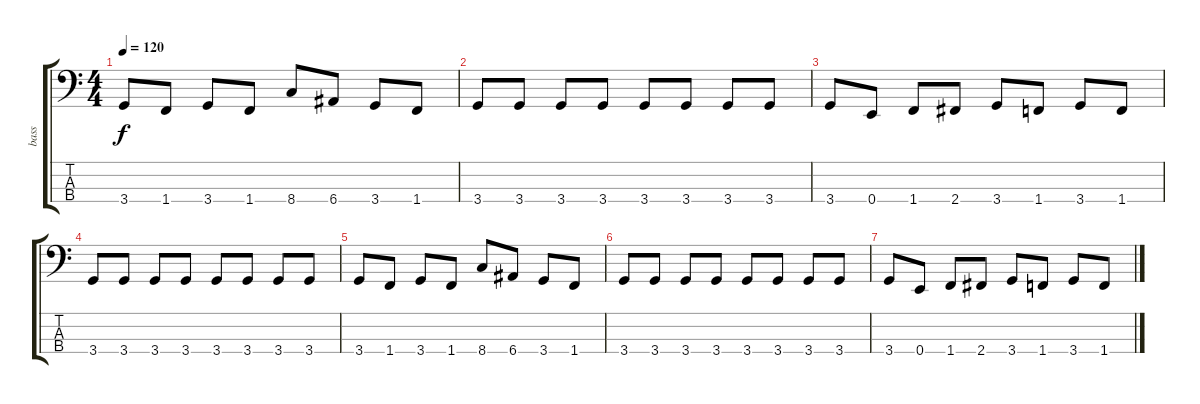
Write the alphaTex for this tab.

\track ("bass" "bass") {instrument electricbassfinger}
\staff {score tabs}
\tuning (G2 D2 A1 E1) {hide}
\ts (4 4)
\tempo 120
\clef f4
\ks c
3.4.8{dy f} 1.4.8 3.4.8 1.4.8 8.4.8 6.4.8 3.4.8 1.4.8 |
3.4.8 3.4.8 3.4.8 3.4.8 3.4.8 3.4.8 3.4.8 3.4.8 |
3.4.8 0.4.8 1.4.8 2.4.8 3.4.8 1.4.8 3.4.8 1.4.8 |
3.4.8 3.4.8 3.4.8 3.4.8 3.4.8 3.4.8 3.4.8 3.4.8 |
3.4.8 1.4.8 3.4.8 1.4.8 8.4.8 6.4.8 3.4.8 1.4.8 |
3.4.8 3.4.8 3.4.8 3.4.8 3.4.8 3.4.8 3.4.8 3.4.8 |
3.4.8 0.4.8 1.4.8 2.4.8 3.4.8 1.4.8 3.4.8 1.4.8
